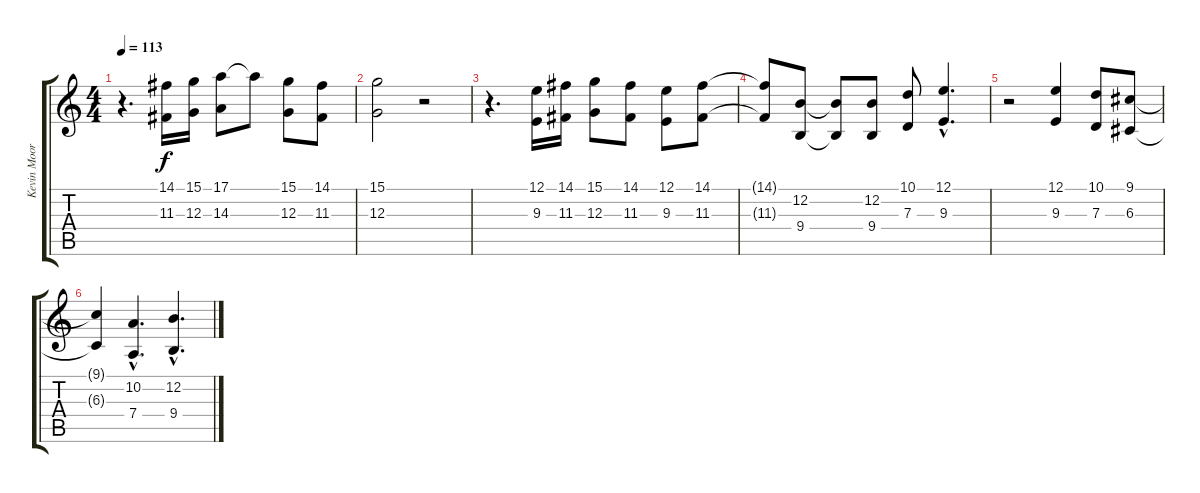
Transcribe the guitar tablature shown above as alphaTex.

\track ("Kevin Moore" "Kevin Moor") {instrument stringensemble1}
\staff {score tabs}
\tuning (E4 B3 G3 D3 A2 E2) {hide}
\ts (4 4)
\tempo 113
\clef g2
\ks c
r.4{d dy f} (14.1 11.3).16 (15.1 12.3).16 (17.1 14.3).8 17.1{t}.8 (15.1 12.3).8 (14.1 11.3).8 |
(15.1 12.3).2 r.2 |
r.4{d} (12.1 9.3).16 (14.1 11.3).16 (15.1 12.3).8 (14.1 11.3).8 (12.1 9.3).8 (14.1 11.3).8 |
(14.1{t} 11.3{t}).8 (12.2 9.4).8 (12.2{t} 9.4{t}).8 (12.2 9.4).8 (10.1 7.3).8 (12.1{hac} 9.3{hac}).4{d} |
r.2 (12.1 9.3).4 (10.1 7.3).8 (9.1 6.3).8 |
(9.1{t} 6.3{t}).4 (10.2{hac} 7.4{hac}).4{d} (12.2{hac} 9.4{hac}).4{d}
